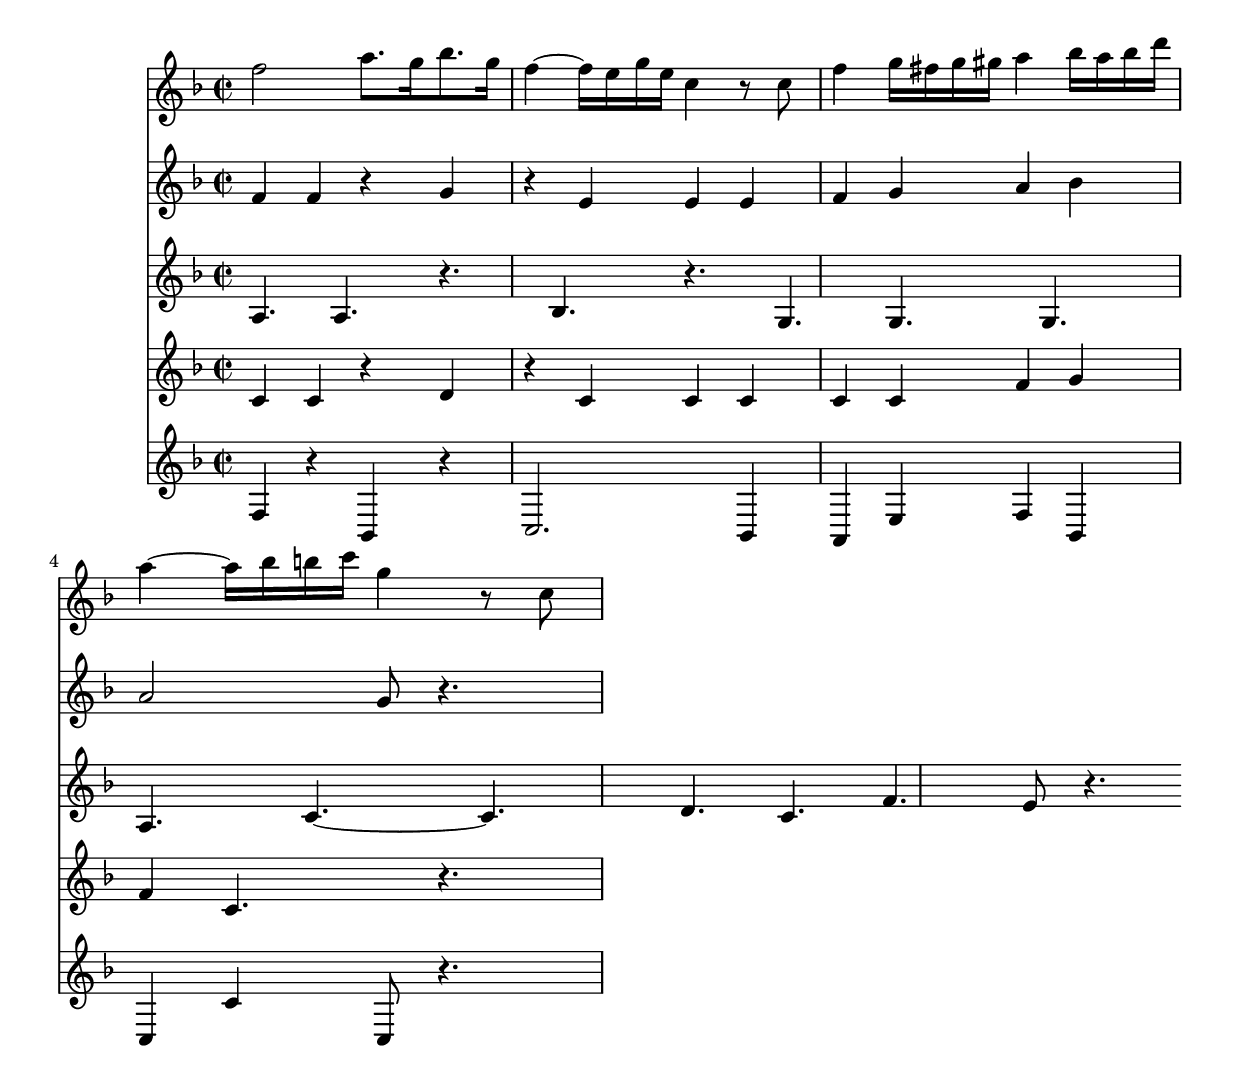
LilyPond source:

%  Beethoven's Romanza for Violin Op. 50 in F major

<<

% Violin Solo
\new Staff \relative c'' {
        \key f \major
        \time 2/2
	f2 a8. g16 bes8. g16 
	
	f4 ~ f16 e g e c4 r8 c8
	
	f4 g16 fis g gis a4 bes16 a bes d 
	
	a4 ~ a16 bes b c g4 r8 c,8
}

% Violin I
\new Staff \relative c' {
        \key f \major
        \time 2/2
	f4 f r g
	
	r e e e
	
	f g a bes
	
	a2 g8 r4.
	
	
}

% Violin II
\new Staff \relative c' {
        \key f \major
        \time 2/2
	a a r bes
	
	r g g g
	
	a c ~ c d
	
	c f e8 r4.
	
}

% Viola
\new Staff \relative c' {
        \key f \major
        \time 2/2
	c4 c r d
	
	r c c c
	
	c c f g
	
	f c4. r4.
	
}

% Cello or Bass
\new Staff \relative c {
        \key f \major
        \time 2/2
	f4 r bes, r
	
	c2. bes4
	
	a e' f bes,
	
	c c' c,8 r4.
	
}


>>